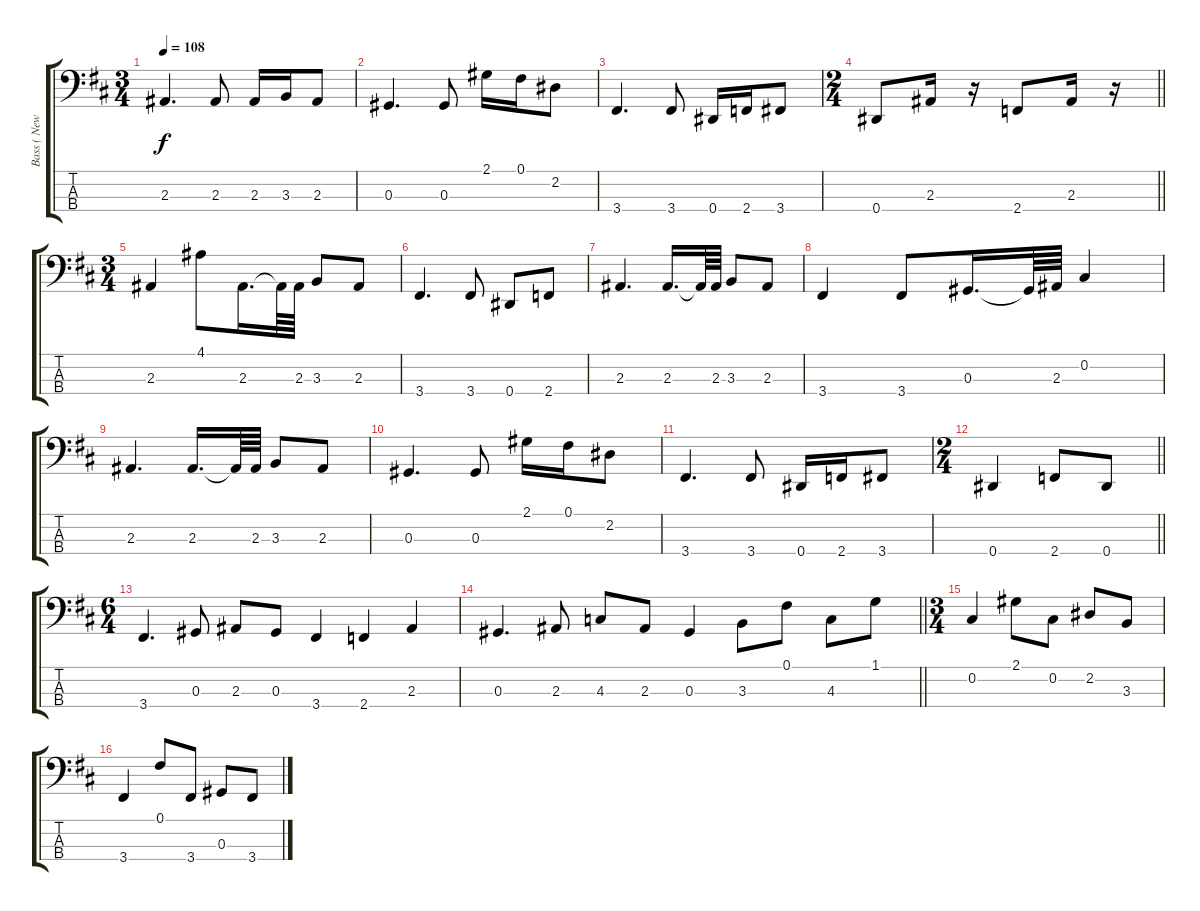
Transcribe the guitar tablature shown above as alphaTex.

\track ("Bass ( Newsted )" "Bass ( New") {instrument electricbasspick}
\staff {score tabs}
\tuning (Gb2 Db2 Ab1 Eb1) {hide}
\ts (3 4)
\tempo 108
\clef f4
\ks d
2.3.4{d dy f} 2.3.8 2.3.16 3.3.16 2.3.8 |
0.3.4{d} 0.3.8 2.1.16 0.1.16 2.2.8 |
3.4.4{d} 3.4.8 0.4.16 2.4.16 3.4.8 |
\ts (2 4)
\barLineRight lightlight
0.4.8 2.3.16 r.16 2.4.8 2.3.16 r.16 |
\ts (3 4)
2.3.4 4.1.8 2.3.16{d} 2.3{t}.64 2.3.64 3.3.8 2.3.8 |
3.4.4{d} 3.4.8 0.4.8 2.4.8 |
2.3.4{d} 2.3.16{d} 2.3{t}.64 2.3.64 3.3.8 2.3.8 |
3.4.4 3.4.8 0.3.16{d} 0.3{t}.64 2.3.64 0.2.4 |
2.3.4{d} 2.3.16{d} 2.3{t}.64 2.3.64 3.3.8 2.3.8 |
0.3.4{d} 0.3.8 2.1.16 0.1.16 2.2.8 |
3.4.4{d} 3.4.8 0.4.16 2.4.16 3.4.8 |
\ts (2 4)
\barLineRight lightlight
0.4.4 2.4.8 0.4.8 |
\ts (6 4)
3.4.4{d} 0.3.8 2.3.8 0.3.8 3.4.4 2.4.4 2.3.4 |
\barLineRight lightlight
0.3.4{d} 2.3.8 4.3.8 2.3.8 0.3.4 3.3.8 0.1.8 4.3.8 1.1.8 |
\ts (3 4)
0.2.4 2.1.8 0.2.8 2.2.8 3.3.8 |
3.4.4 0.1.8 3.4.8 0.3.8 3.4.8
